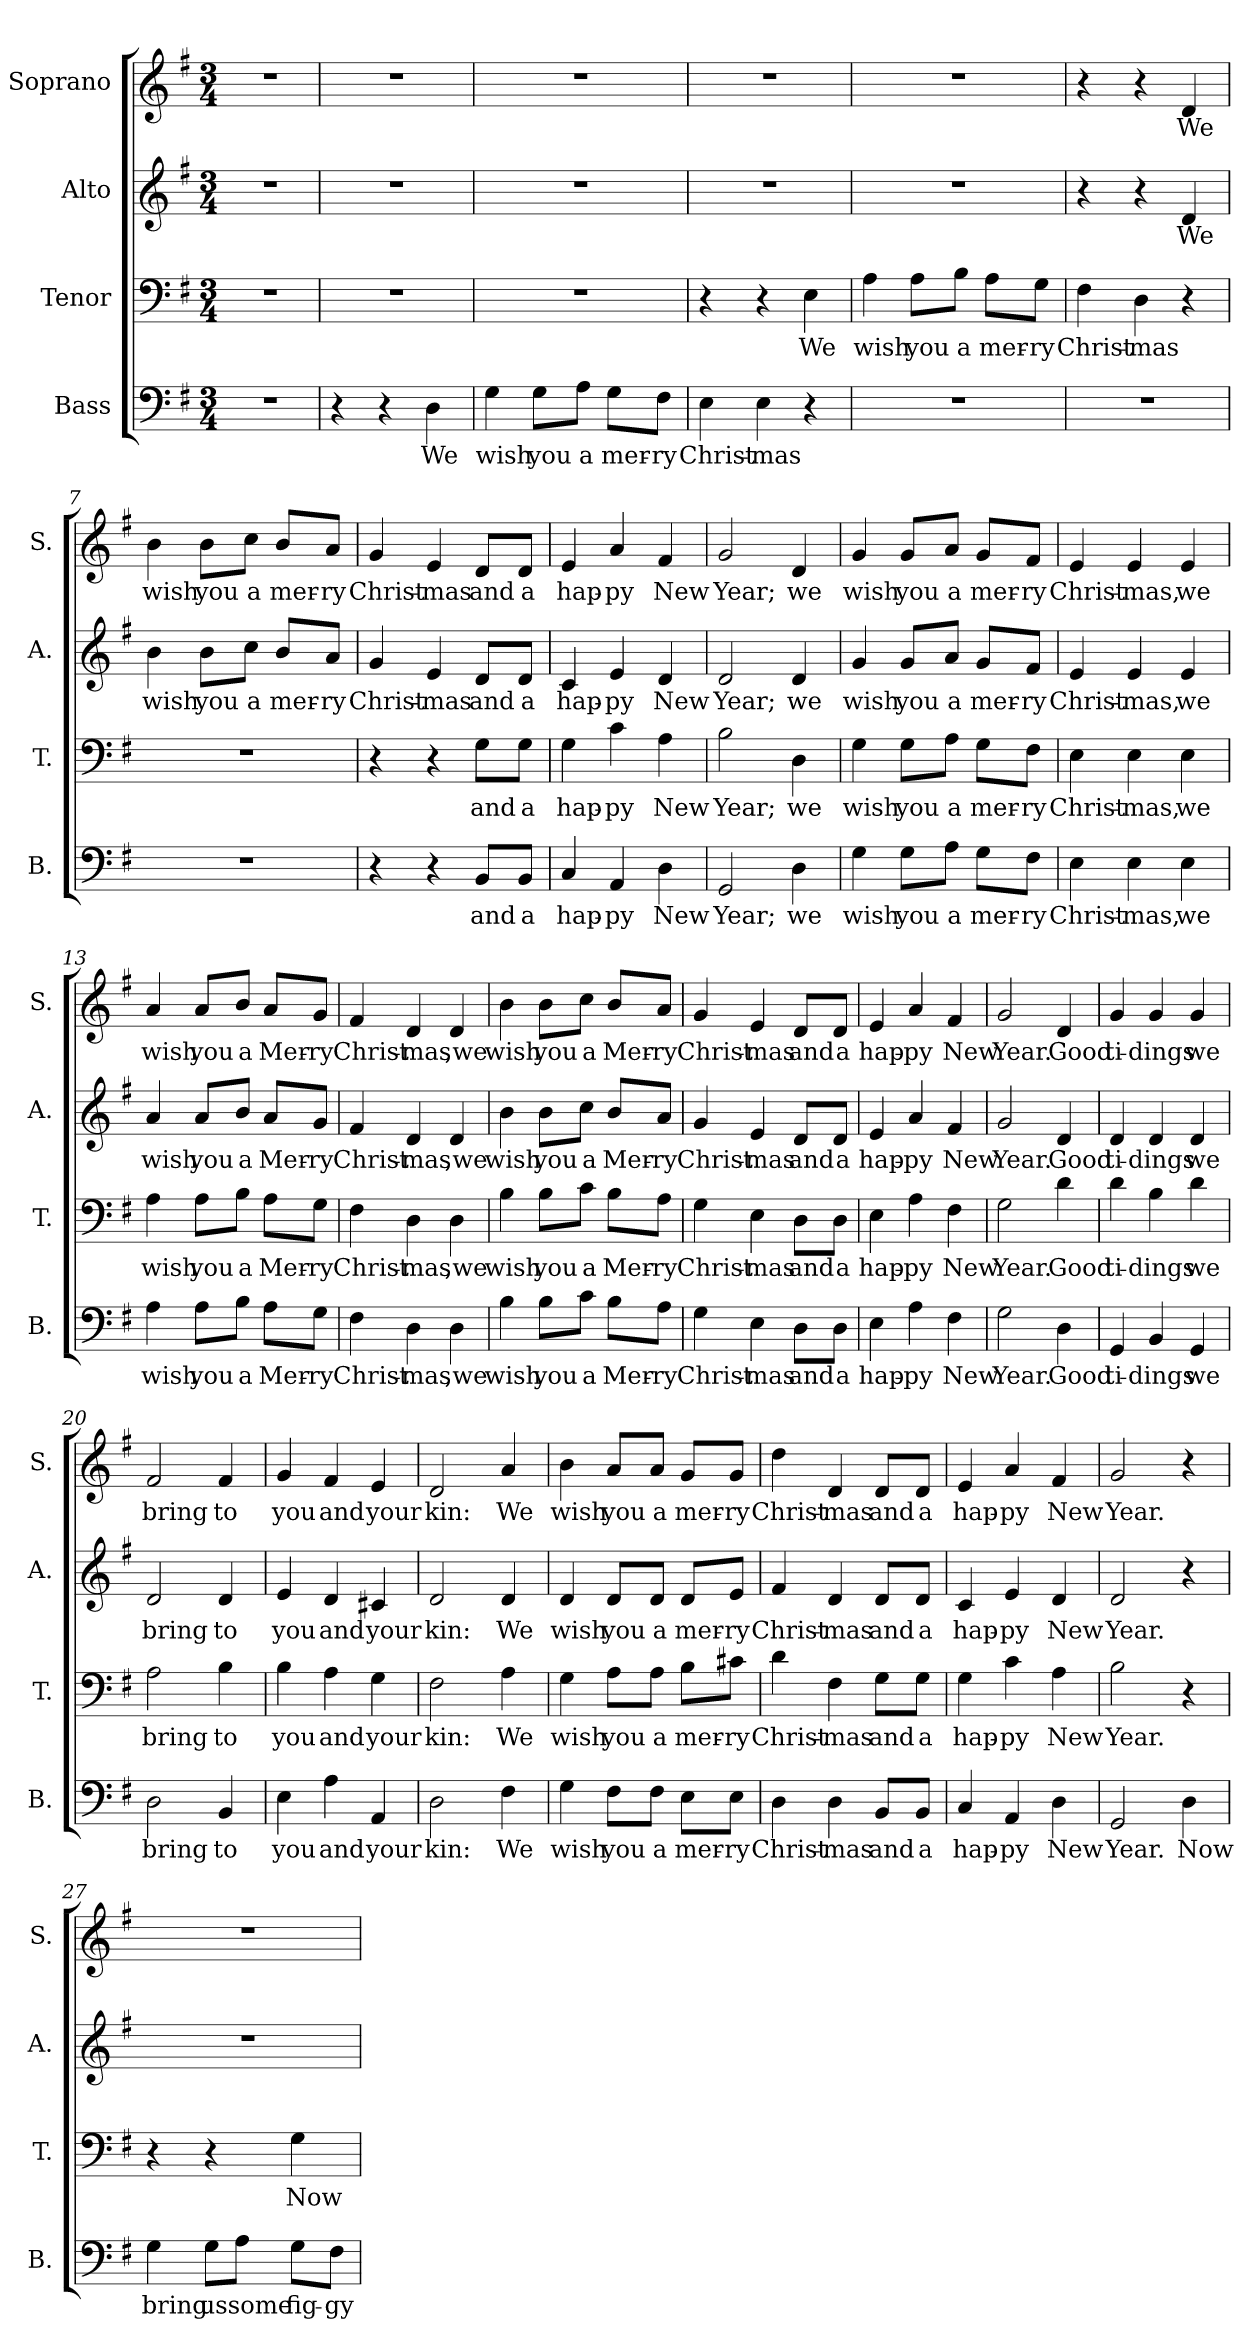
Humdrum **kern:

**kern	**text	**kern	**text	**kern	**text	**kern	**text
*part4	*part4	*part3	*part3	*part2	*part2	*part1	*part1
*staff4	*staff4	*staff3	*staff3	*staff2	*staff2	*staff1	*staff1
*I"Bass	*	*I"Tenor	*	*I"Alto	*	*I"Soprano	*
*I'B.	*	*I'T.	*	*I'A.	*	*I'S.	*
*clefF4	*	*clefF4	*	*clefG2	*	*clefG2	*
*k[f#]	*	*k[f#]	*	*k[f#]	*	*k[f#]	*
*M3/4	*	*M3/4	*	*M3/4	*	*M3/4	*
=1	=1	=1	=1	=1	=1	=1	=1
2.r	.	2.r	.	2.r	.	2.r	.
=2	=2	=2	=2	=2	=2	=2	=2
4r	.	2.r	.	2.r	.	2.r	.
4r	.	.	.	.	.	.	.
!	!LO:LY:b	!	!	!	!	!	!
4D\	We	.	.	.	.	.	.
=3	=3	=3	=3	=3	=3	=3	=3
!	!LO:LY:b	!	!	!	!	!	!
4G\	wish	2.r	.	2.r	.	2.r	.
!	!LO:LY:b	!	!	!	!	!	!
8G\L	you	.	.	.	.	.	.
!	!LO:LY:b	!	!	!	!	!	!
8A\J	a	.	.	.	.	.	.
!	!LO:LY:b	!	!	!	!	!	!
8G\L	mer-	.	.	.	.	.	.
!	!LO:LY:b	!	!	!	!	!	!
8F#\J	-ry	.	.	.	.	.	.
=4	=4	=4	=4	=4	=4	=4	=4
!	!LO:LY:b	!	!	!	!	!	!
4E\	Christ-	4r	.	2.r	.	2.r	.
!	!LO:LY:b	!	!	!	!	!	!
4E\	-mas	4r	.	.	.	.	.
!	!	!	!LO:LY:b	!	!	!	!
4r	.	4E\	We	.	.	.	.
=5	=5	=5	=5	=5	=5	=5	=5
!	!	!	!LO:LY:b	!	!	!	!
2.r	.	4A\	wish	2.r	.	2.r	.
!	!	!	!LO:LY:b	!	!	!	!
.	.	8A\L	you	.	.	.	.
!	!	!	!LO:LY:b	!	!	!	!
.	.	8B\J	a	.	.	.	.
!	!	!	!LO:LY:b	!	!	!	!
.	.	8A\L	mer-	.	.	.	.
!	!	!	!LO:LY:b	!	!	!	!
.	.	8G\J	-ry	.	.	.	.
=6	=6	=6	=6	=6	=6	=6	=6
!	!	!	!LO:LY:b	!	!	!	!
2.r	.	4F#\	Christ-	4r	.	4r	.
!	!	!	!LO:LY:b	!	!	!	!
.	.	4D\	-mas	4r	.	4r	.
!	!	!	!	!	!LO:LY:b	!	!LO:LY:b
.	.	4r	.	4d/	We	4d/	We
!!LO:LB:g=z
=7	=7	=7	=7	=7	=7	=7	=7
!	!	!	!	!	!LO:LY:b	!	!LO:LY:b
2.r	.	2.r	.	4b\	wish	4b\	wish
!	!	!	!	!	!LO:LY:b	!	!LO:LY:b
.	.	.	.	8b\L	you	8b\L	you
!	!	!	!	!	!LO:LY:b	!	!LO:LY:b
.	.	.	.	8cc\J	a	8cc\J	a
!	!	!	!	!	!LO:LY:b	!	!LO:LY:b
.	.	.	.	8b/L	mer-	8b/L	mer-
!	!	!	!	!	!LO:LY:b	!	!LO:LY:b
.	.	.	.	8a/J	-ry	8a/J	-ry
=8	=8	=8	=8	=8	=8	=8	=8
!	!	!	!	!	!LO:LY:b	!	!LO:LY:b
4r	.	4r	.	4g/	Christ-	4g/	Christ-
!	!	!	!	!	!LO:LY:b	!	!LO:LY:b
4r	.	4r	.	4e/	-mas	4e/	-mas
!	!LO:LY:b	!	!LO:LY:b	!	!LO:LY:b	!	!LO:LY:b
8BB/L	and	8G\L	and	8d/L	and	8d/L	and
!	!LO:LY:b	!	!LO:LY:b	!	!LO:LY:b	!	!LO:LY:b
8BB/J	a	8G\J	a	8d/J	a	8d/J	a
=9	=9	=9	=9	=9	=9	=9	=9
!	!LO:LY:b	!	!LO:LY:b	!	!LO:LY:b	!	!LO:LY:b
4C/	hap-	4G\	hap-	4c/	hap-	4e/	hap-
!	!LO:LY:b	!	!LO:LY:b	!	!LO:LY:b	!	!LO:LY:b
4AA/	-py	4c\	-py	4e/	-py	4a/	-py
!	!LO:LY:b	!	!LO:LY:b	!	!LO:LY:b	!	!LO:LY:b
4D\	New	4A\	New	4d/	New	4f#/	New
=10	=10	=10	=10	=10	=10	=10	=10
!	!LO:LY:b	!	!LO:LY:b	!	!LO:LY:b	!	!LO:LY:b
2GG/	Year;	2B\	Year;	2d/	Year;	2g/	Year;
!	!LO:LY:b	!	!LO:LY:b	!	!LO:LY:b	!	!LO:LY:b
4D\	we	4D\	we	4d/	we	4d/	we
=11	=11	=11	=11	=11	=11	=11	=11
!	!LO:LY:b	!	!LO:LY:b	!	!LO:LY:b	!	!LO:LY:b
4G\	wish	4G\	wish	4g/	wish	4g/	wish
!	!LO:LY:b	!	!LO:LY:b	!	!LO:LY:b	!	!LO:LY:b
8G\L	you	8G\L	you	8g/L	you	8g/L	you
!	!LO:LY:b	!	!LO:LY:b	!	!LO:LY:b	!	!LO:LY:b
8A\J	a	8A\J	a	8a/J	a	8a/J	a
!	!LO:LY:b	!	!LO:LY:b	!	!LO:LY:b	!	!LO:LY:b
8G\L	mer-	8G\L	mer-	8g/L	mer-	8g/L	mer-
!	!LO:LY:b	!	!LO:LY:b	!	!LO:LY:b	!	!LO:LY:b
8F#\J	-ry	8F#\J	-ry	8f#/J	-ry	8f#/J	-ry
=12	=12	=12	=12	=12	=12	=12	=12
!	!LO:LY:b	!	!LO:LY:b	!	!LO:LY:b	!	!LO:LY:b
4E\	Christ-	4E\	Christ-	4e/	Christ-	4e/	Christ-
!	!LO:LY:b	!	!LO:LY:b	!	!LO:LY:b	!	!LO:LY:b
4E\	-mas,	4E\	-mas,	4e/	-mas,	4e/	-mas,
!	!LO:LY:b	!	!LO:LY:b	!	!LO:LY:b	!	!LO:LY:b
4E\	we	4E\	we	4e/	we	4e/	we
!!LO:PB:g=z
=13	=13	=13	=13	=13	=13	=13	=13
!	!LO:LY:b	!	!LO:LY:b	!	!LO:LY:b	!	!LO:LY:b
4A\	wish	4A\	wish	4a/	wish	4a/	wish
!	!LO:LY:b	!	!LO:LY:b	!	!LO:LY:b	!	!LO:LY:b
8A\L	you	8A\L	you	8a/L	you	8a/L	you
!	!LO:LY:b	!	!LO:LY:b	!	!LO:LY:b	!	!LO:LY:b
8B\J	a	8B\J	a	8b/J	a	8b/J	a
!	!LO:LY:b	!	!LO:LY:b	!	!LO:LY:b	!	!LO:LY:b
8A\L	Mer-	8A\L	Mer-	8a/L	Mer-	8a/L	Mer-
!	!LO:LY:b	!	!LO:LY:b	!	!LO:LY:b	!	!LO:LY:b
8G\J	-ry	8G\J	-ry	8g/J	-ry	8g/J	-ry
=14	=14	=14	=14	=14	=14	=14	=14
!	!LO:LY:b	!	!LO:LY:b	!	!LO:LY:b	!	!LO:LY:b
4F#\	Christ-	4F#\	Christ-	4f#/	Christ-	4f#/	Christ-
!	!LO:LY:b	!	!LO:LY:b	!	!LO:LY:b	!	!LO:LY:b
4D\	-mas	4D\	-mas	4d/	-mas	4d/	-mas
!	!LO:LY:b	!	!LO:LY:b	!	!LO:LY:b	!	!LO:LY:b
4D\	,we	4D\	,we	4d/	,we	4d/	,we
=15	=15	=15	=15	=15	=15	=15	=15
!	!LO:LY:b	!	!LO:LY:b	!	!LO:LY:b	!	!LO:LY:b
4B\	wish	4B\	wish	4b\	wish	4b\	wish
!	!LO:LY:b	!	!LO:LY:b	!	!LO:LY:b	!	!LO:LY:b
8B\L	you	8B\L	you	8b\L	you	8b\L	you
!	!LO:LY:b	!	!LO:LY:b	!	!LO:LY:b	!	!LO:LY:b
8c\J	a	8c\J	a	8cc\J	a	8cc\J	a
!	!LO:LY:b	!	!LO:LY:b	!	!LO:LY:b	!	!LO:LY:b
8B\L	Mer-	8B\L	Mer-	8b/L	Mer-	8b/L	Mer-
!	!LO:LY:b	!	!LO:LY:b	!	!LO:LY:b	!	!LO:LY:b
8A\J	-ry	8A\J	-ry	8a/J	-ry	8a/J	-ry
=16	=16	=16	=16	=16	=16	=16	=16
!	!LO:LY:b	!	!LO:LY:b	!	!LO:LY:b	!	!LO:LY:b
4G\	Christ-	4G\	Christ-	4g/	Christ-	4g/	Christ-
!	!LO:LY:b	!	!LO:LY:b	!	!LO:LY:b	!	!LO:LY:b
4E\	-mas	4E\	-mas	4e/	-mas	4e/	-mas
!	!LO:LY:b	!	!LO:LY:b	!	!LO:LY:b	!	!LO:LY:b
8D\L	and	8D\L	and	8d/L	and	8d/L	and
!	!LO:LY:b	!	!LO:LY:b	!	!LO:LY:b	!	!LO:LY:b
8D\J	a	8D\J	a	8d/J	a	8d/J	a
=17	=17	=17	=17	=17	=17	=17	=17
!	!LO:LY:b	!	!LO:LY:b	!	!LO:LY:b	!	!LO:LY:b
4E\	hap-	4E\	hap-	4e/	hap-	4e/	hap-
!	!LO:LY:b	!	!LO:LY:b	!	!LO:LY:b	!	!LO:LY:b
4A\	-py	4A\	-py	4a/	-py	4a/	-py
!	!LO:LY:b	!	!LO:LY:b	!	!LO:LY:b	!	!LO:LY:b
4F#\	New	4F#\	New	4f#/	New	4f#/	New
=18	=18	=18	=18	=18	=18	=18	=18
!	!LO:LY:b	!	!LO:LY:b	!	!LO:LY:b	!	!LO:LY:b
2G\	Year.	2G\	Year.	2g/	Year.	2g/	Year.
!	!LO:LY:b	!	!LO:LY:b	!	!LO:LY:b	!	!LO:LY:b
4D\	Good	4d\	Good	4d/	Good	4d/	Good
!!LO:LB:g=z
=19	=19	=19	=19	=19	=19	=19	=19
!	!LO:LY:b	!	!LO:LY:b	!	!LO:LY:b	!	!LO:LY:b
4GG/	ti-	4d\	ti-	4d/	ti-	4g/	ti-
!	!LO:LY:b	!	!LO:LY:b	!	!LO:LY:b	!	!LO:LY:b
4BB/	-dings	4B\	-dings	4d/	-dings	4g/	-dings
!	!LO:LY:b	!	!LO:LY:b	!	!LO:LY:b	!	!LO:LY:b
4GG/	we	4d\	we	4d/	we	4g/	we
=20	=20	=20	=20	=20	=20	=20	=20
!	!LO:LY:b	!	!LO:LY:b	!	!LO:LY:b	!	!LO:LY:b
2D\	bring	2A\	bring	2d/	bring	2f#/	bring
!	!LO:LY:b	!	!LO:LY:b	!	!LO:LY:b	!	!LO:LY:b
4BB/	to	4B\	to	4d/	to	4f#/	to
=21	=21	=21	=21	=21	=21	=21	=21
!	!LO:LY:b	!	!LO:LY:b	!	!LO:LY:b	!	!LO:LY:b
4E\	you	4B\	you	4e/	you	4g/	you
!	!LO:LY:b	!	!LO:LY:b	!	!LO:LY:b	!	!LO:LY:b
4A\	and	4A\	and	4d/	and	4f#/	and
!	!LO:LY:b	!	!LO:LY:b	!	!LO:LY:b	!	!LO:LY:b
4AA/	your	4G\	your	4c#X/	your	4e/	your
=22	=22	=22	=22	=22	=22	=22	=22
!	!LO:LY:b	!	!LO:LY:b	!	!LO:LY:b	!	!LO:LY:b
2D\	kin:	2F#\	kin:	2d/	kin:	2d/	kin:
!	!LO:LY:b	!	!LO:LY:b	!	!LO:LY:b	!	!LO:LY:b
4F#\	We	4A\	We	4d/	We	4a/	We
=23	=23	=23	=23	=23	=23	=23	=23
!	!LO:LY:b	!	!LO:LY:b	!	!LO:LY:b	!	!LO:LY:b
4G\	wish	4G\	wish	4d/	wish	4b\	wish
!	!LO:LY:b	!	!LO:LY:b	!	!LO:LY:b	!	!LO:LY:b
8F#\L	you	8A\L	you	8d/L	you	8a/L	you
!	!LO:LY:b	!	!LO:LY:b	!	!LO:LY:b	!	!LO:LY:b
8F#\J	a	8A\J	a	8d/J	a	8a/J	a
!	!LO:LY:b	!	!LO:LY:b	!	!LO:LY:b	!	!LO:LY:b
8E\L	mer-	8B\L	mer-	8d/L	mer-	8g/L	mer-
!	!LO:LY:b	!	!LO:LY:b	!	!LO:LY:b	!	!LO:LY:b
8E\J	-ry	8c#X\J	-ry	8e/J	-ry	8g/J	-ry
=24	=24	=24	=24	=24	=24	=24	=24
!	!LO:LY:b	!	!LO:LY:b	!	!LO:LY:b	!	!LO:LY:b
4D\	Christ-	4d\	Christ-	4f#/	Christ-	4dd\	Christ-
!	!LO:LY:b	!	!LO:LY:b	!	!LO:LY:b	!	!LO:LY:b
4D\	-mas	4F#\	-mas	4d/	-mas	4d/	-mas
!	!LO:LY:b	!	!LO:LY:b	!	!LO:LY:b	!	!LO:LY:b
8BB/L	and	8G\L	and	8d/L	and	8d/L	and
!	!LO:LY:b	!	!LO:LY:b	!	!LO:LY:b	!	!LO:LY:b
8BB/J	a	8G\J	a	8d/J	a	8d/J	a
=25	=25	=25	=25	=25	=25	=25	=25
!	!LO:LY:b	!	!LO:LY:b	!	!LO:LY:b	!	!LO:LY:b
4C/	hap-	4G\	hap-	4c/	hap-	4e/	hap-
!	!LO:LY:b	!	!LO:LY:b	!	!LO:LY:b	!	!LO:LY:b
4AA/	-py	4c\	-py	4e/	-py	4a/	-py
!	!LO:LY:b	!	!LO:LY:b	!	!LO:LY:b	!	!LO:LY:b
4D\	New	4A\	New	4d/	New	4f#/	New
!!LO:PB:g=z
=26	=26	=26	=26	=26	=26	=26	=26
!	!LO:LY:b	!	!LO:LY:b	!	!LO:LY:b	!	!LO:LY:b
2GG/	Year.	2B\	Year.	2d/	Year.	2g/	Year.
!	!LO:LY:b	!	!	!	!	!	!
4D\	Now	4r	.	4r	.	4r	.
=27	=27	=27	=27	=27	=27	=27	=27
!	!LO:LY:b	!	!	!	!	!	!
4G\	bring	4r	.	2.r	.	2.r	.
!	!LO:LY:b	!	!	!	!	!	!
8G\L	us	4r	.	.	.	.	.
!	!LO:LY:b	!	!	!	!	!	!
8A\J	some	.	.	.	.	.	.
!	!LO:LY:b	!	!LO:LY:b	!	!	!	!
8G\L	fig-	4G\	Now	.	.	.	.
!	!LO:LY:b	!	!	!	!	!	!
8F#\J	-gy	.	.	.	.	.	.
=	=	=	=	=	=	=	=
*-	*-	*-	*-	*-	*-	*-	*-
